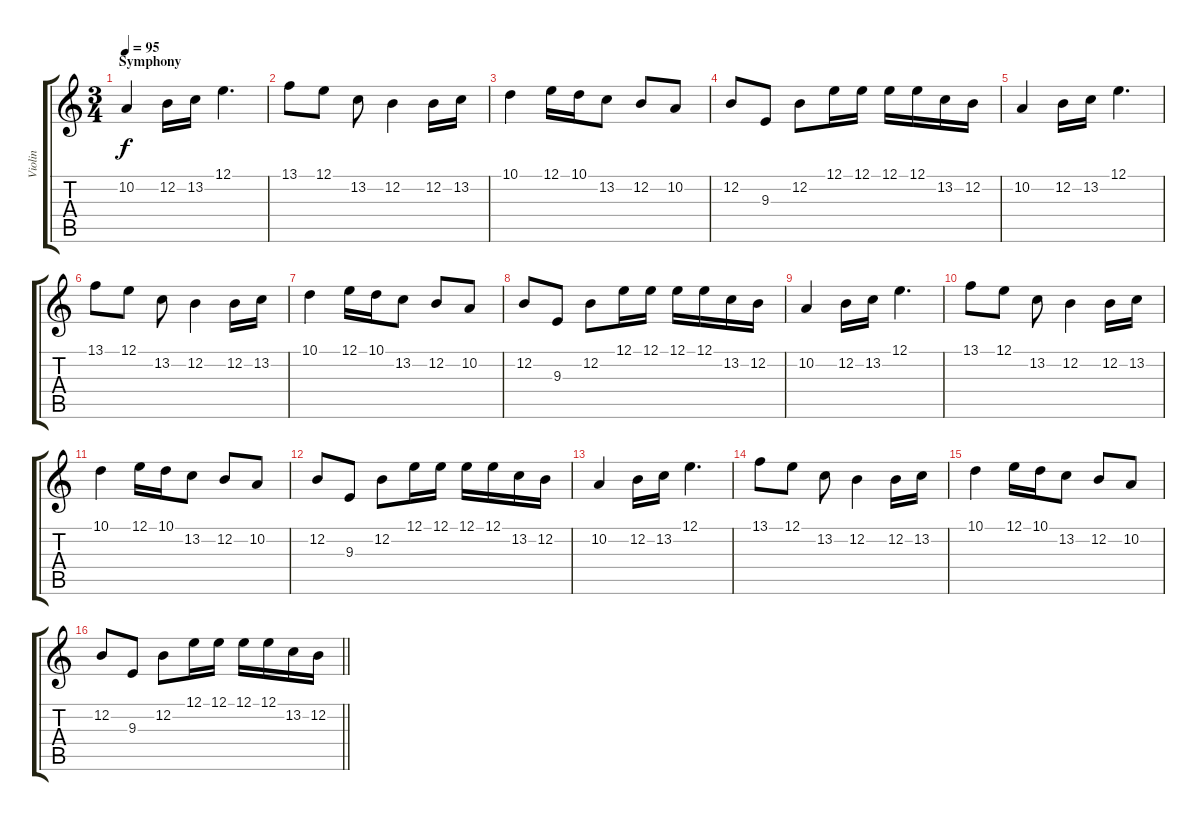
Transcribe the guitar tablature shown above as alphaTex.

\track ("Violin" "Violin") {instrument violin}
\staff {score tabs}
\tuning (E4 B3 G3 D3 A2 E2) {hide}
\ts (3 4)
\section ("" "Symphony")
\tempo 95
\tempo 92
\tempo 95
\clef g2
\ks c
10.2.4{dy f instrument violin} 12.2.16 13.2.16 12.1.4{d} |
13.1.8 12.1.8 13.2.8 12.2.4 12.2.16 13.2.16 |
10.1.4 12.1.16 10.1.16 13.2.8 12.2.8 10.2.8 |
12.2.8 9.3.8 12.2.8 12.1.16 12.1.16 12.1.16 12.1.16 13.2.16 12.2.16 |
10.2.4 12.2.16 13.2.16 12.1.4{d} |
13.1.8 12.1.8 13.2.8 12.2.4 12.2.16 13.2.16 |
10.1.4 12.1.16 10.1.16 13.2.8 12.2.8 10.2.8 |
12.2.8 9.3.8 12.2.8 12.1.16 12.1.16 12.1.16 12.1.16 13.2.16 12.2.16 |
10.2.4 12.2.16 13.2.16 12.1.4{d} |
13.1.8 12.1.8 13.2.8 12.2.4 12.2.16 13.2.16 |
10.1.4 12.1.16 10.1.16 13.2.8 12.2.8 10.2.8 |
12.2.8 9.3.8 12.2.8 12.1.16 12.1.16 12.1.16 12.1.16 13.2.16 12.2.16 |
10.2.4 12.2.16 13.2.16 12.1.4{d} |
13.1.8 12.1.8 13.2.8 12.2.4 12.2.16 13.2.16 |
10.1.4 12.1.16 10.1.16 13.2.8 12.2.8 10.2.8 |
\barLineRight lightlight
12.2.8 9.3.8 12.2.8 12.1.16 12.1.16 12.1.16 12.1.16 13.2.16 12.2.16
